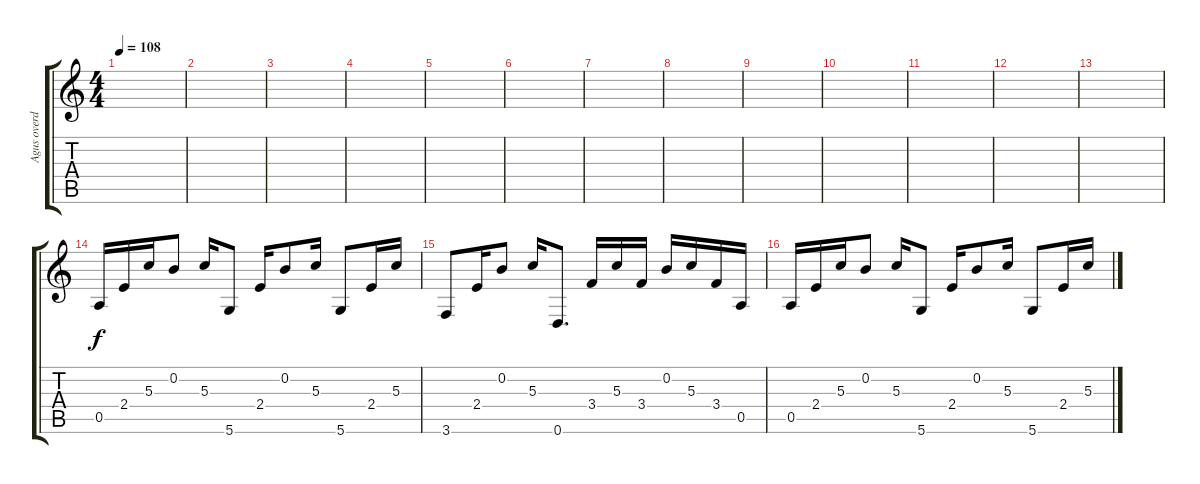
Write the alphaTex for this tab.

\track ("Agus overdrive" "Agus overd") {instrument overdrivenguitar}
\staff {score tabs}
\tuning (E4 B3 G3 D3 A2 D2) {hide}
\ts (4 4)
\tempo 108
\clef g2
\ks c
|
|
|
|
|
|
|
|
|
|
|
|
|
0.5.16 2.4.16 5.3.16 0.2.8 5.3.16 5.6.8 2.4.16 0.2.8 5.3.16 5.6.8 2.4.16 5.3.16 |
3.6.8 2.4.16 0.2.8 5.3.16 0.6.8{d} 3.4.16 5.3.16 3.4.16 0.2.16 5.3.16 3.4.16 0.5.16 |
0.5.16 2.4.16 5.3.16 0.2.8 5.3.16 5.6.8 2.4.16 0.2.8 5.3.16 5.6.8 2.4.16 5.3.16
